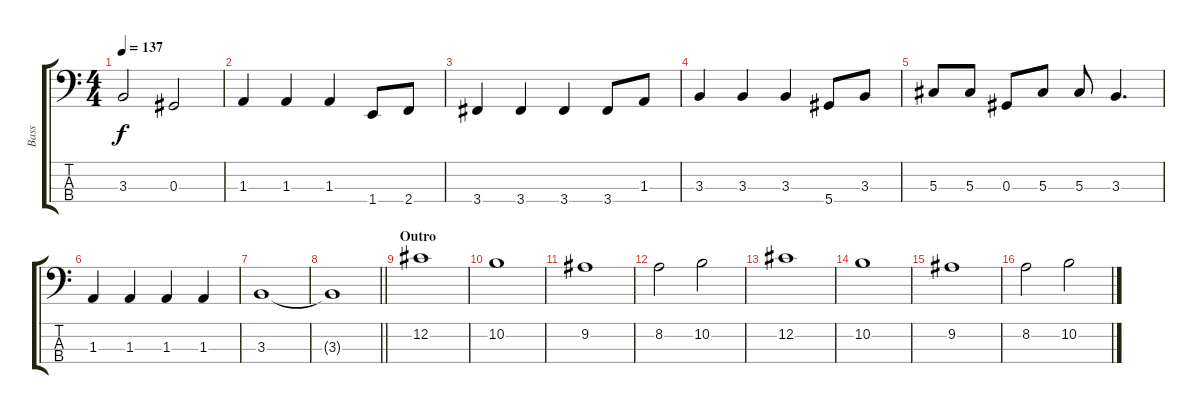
\track ("Bass" "Bass") {instrument electricbassfinger}
\staff {score tabs}
\tuning (Gb2 Db2 Ab1 Eb1) {hide}
\ts (4 4)
\tempo 137
\clef f4
\ks c
3.3.2{dy f} 0.3.2 |
1.3.4 1.3.4 1.3.4 1.4.8 2.4.8 |
3.4.4 3.4.4 3.4.4 3.4.8 1.3.8 |
3.3.4 3.3.4 3.3.4 5.4.8 3.3.8 |
5.3.8 5.3.8 0.3.8 5.3.8 5.3.8 3.3.4{d} |
1.3.4 1.3.4 1.3.4 1.3.4 |
3.3.1 |
\barLineRight lightlight
3.3{t}.1 |
\section ("" "Outro")
12.2.1 |
10.2.1 |
9.2.1 |
8.2.2 10.2.2 |
12.2.1 |
10.2.1 |
9.2.1 |
8.2.2 10.2.2
